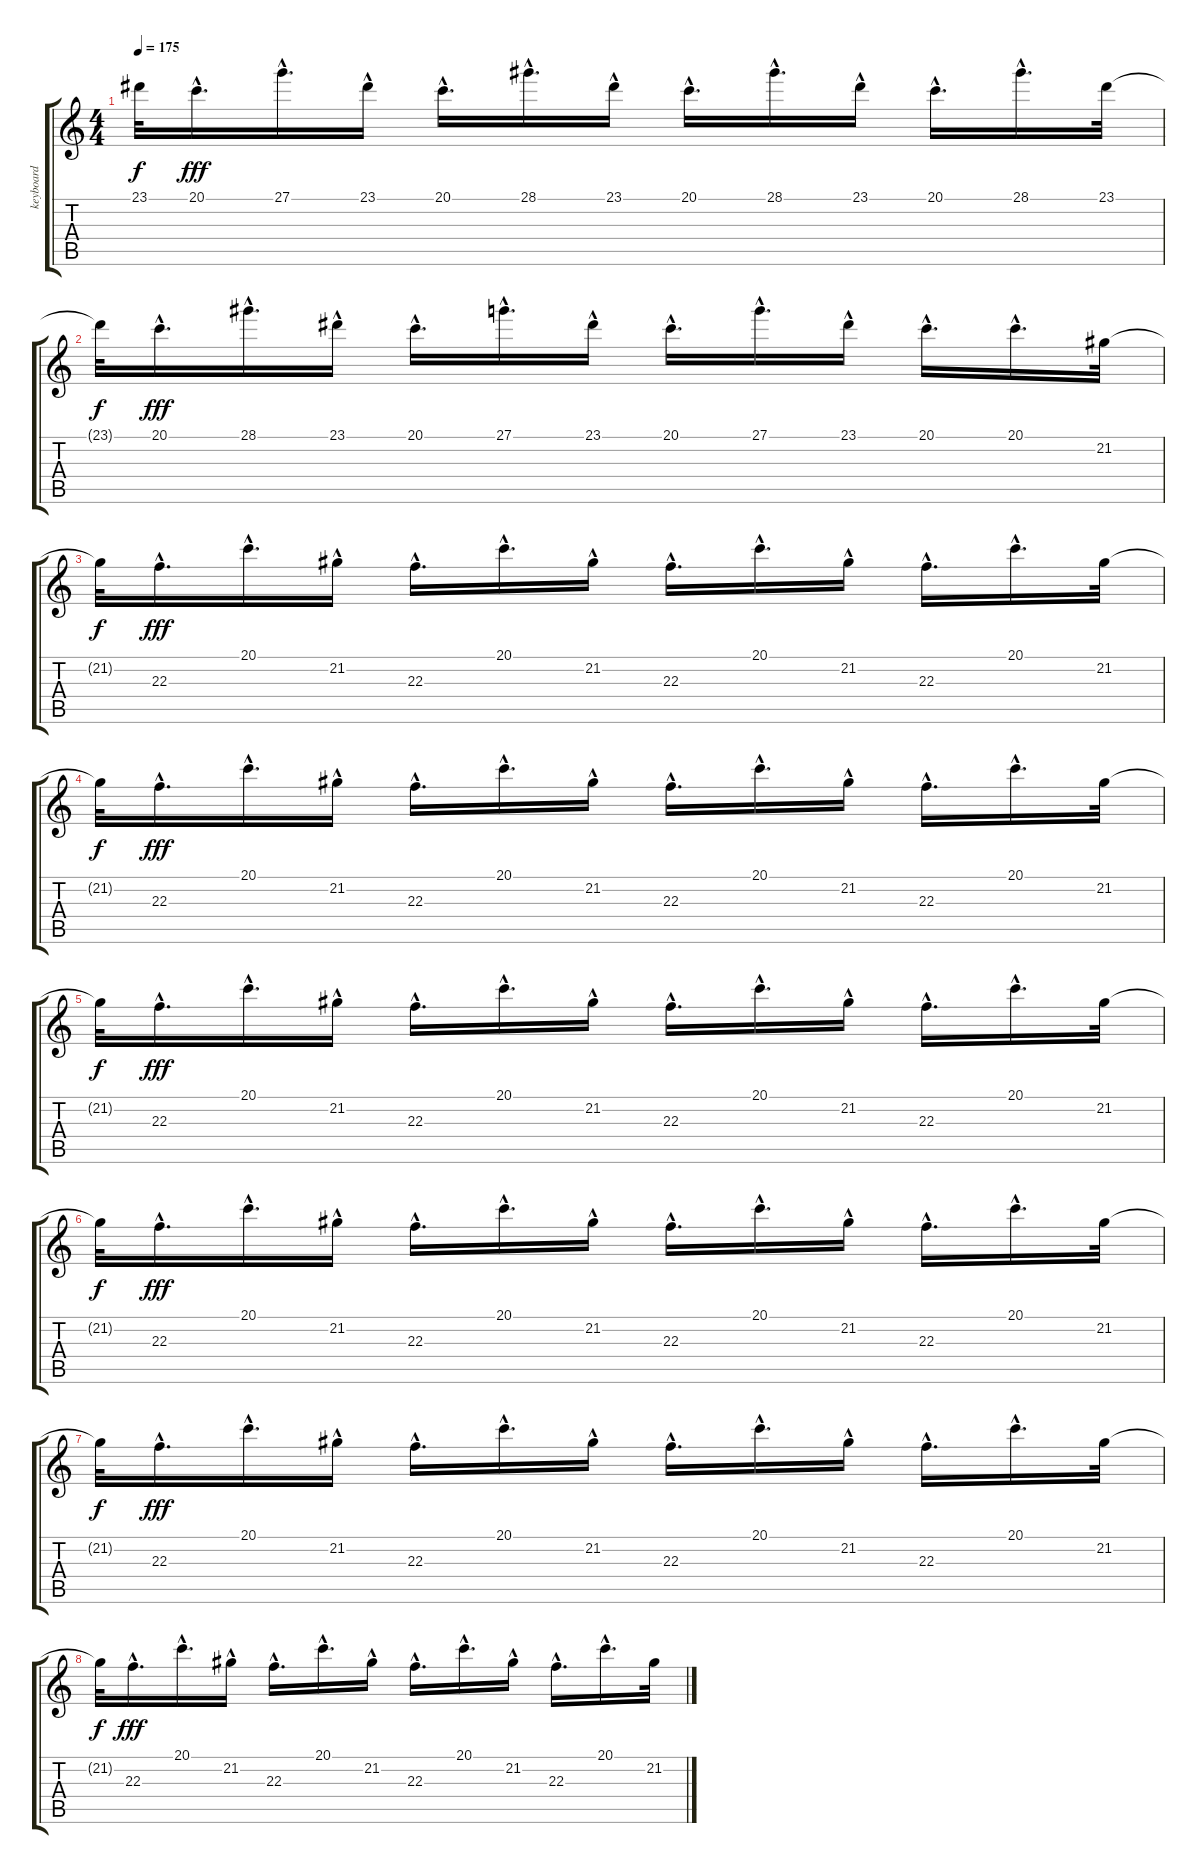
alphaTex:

\track ("keyboard" "keyboard") {instrument fx5brightness}
\staff {score tabs}
\tuning (E4 B3 G3 D3 A2 E2) {hide}
\ts (4 4)
\tempo 175
\clef g2
\ks c
23.1{t}.32{dy f} 20.1{hac}.16{d dy fff} 27.1{hac}.16{d} 23.1{hac}.16 20.1{hac}.16{d} 28.1{hac}.16{d} 23.1{hac}.16 20.1{hac}.16{d} 28.1{hac}.16{d} 23.1{hac}.16 20.1{hac}.16{d} 28.1{hac}.16{d} 23.1.32 |
23.1{t}.32{dy f} 20.1{hac}.16{d dy fff} 28.1{hac}.16{d} 23.1{hac}.16 20.1{hac}.16{d} 27.1{hac}.16{d} 23.1{hac}.16 20.1{hac}.16{d} 27.1{hac}.16{d} 23.1{hac}.16 20.1{hac}.16{d} 20.1{hac}.16{d} 21.2.32 |
21.2{t}.32{dy f} 22.3{hac}.16{d dy fff} 20.1{hac}.16{d} 21.2{hac}.16 22.3{hac}.16{d} 20.1{hac}.16{d} 21.2{hac}.16 22.3{hac}.16{d} 20.1{hac}.16{d} 21.2{hac}.16 22.3{hac}.16{d} 20.1{hac}.16{d} 21.2.32 |
21.2{t}.32{dy f} 22.3{hac}.16{d dy fff} 20.1{hac}.16{d} 21.2{hac}.16 22.3{hac}.16{d} 20.1{hac}.16{d} 21.2{hac}.16 22.3{hac}.16{d} 20.1{hac}.16{d} 21.2{hac}.16 22.3{hac}.16{d} 20.1{hac}.16{d} 21.2.32 |
21.2{t}.32{dy f} 22.3{hac}.16{d dy fff} 20.1{hac}.16{d} 21.2{hac}.16 22.3{hac}.16{d} 20.1{hac}.16{d} 21.2{hac}.16 22.3{hac}.16{d} 20.1{hac}.16{d} 21.2{hac}.16 22.3{hac}.16{d} 20.1{hac}.16{d} 21.2.32 |
21.2{t}.32{dy f} 22.3{hac}.16{d dy fff} 20.1{hac}.16{d} 21.2{hac}.16 22.3{hac}.16{d} 20.1{hac}.16{d} 21.2{hac}.16 22.3{hac}.16{d} 20.1{hac}.16{d} 21.2{hac}.16 22.3{hac}.16{d} 20.1{hac}.16{d} 21.2.32 |
21.2{t}.32{dy f} 22.3{hac}.16{d dy fff} 20.1{hac}.16{d} 21.2{hac}.16 22.3{hac}.16{d} 20.1{hac}.16{d} 21.2{hac}.16 22.3{hac}.16{d} 20.1{hac}.16{d} 21.2{hac}.16 22.3{hac}.16{d} 20.1{hac}.16{d} 21.2.32 |
21.2{t}.32{dy f} 22.3{hac}.16{d dy fff} 20.1{hac}.16{d} 21.2{hac}.16 22.3{hac}.16{d} 20.1{hac}.16{d} 21.2{hac}.16 22.3{hac}.16{d} 20.1{hac}.16{d} 21.2{hac}.16 22.3{hac}.16{d} 20.1{hac}.16{d} 21.2.32
